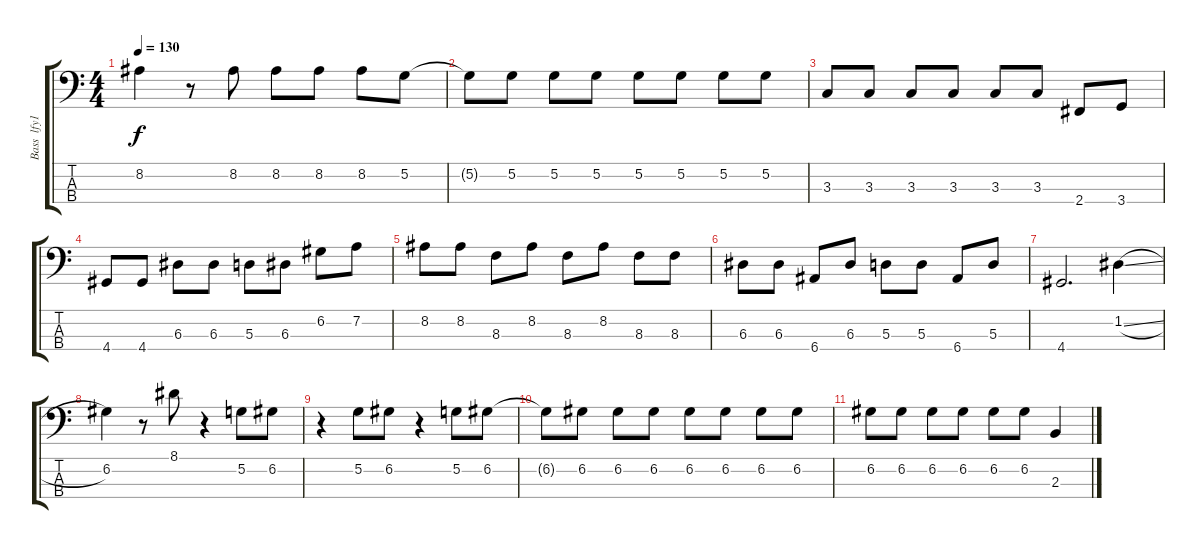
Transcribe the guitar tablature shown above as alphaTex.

\track ("Bass  lfy1994" "Bass  lfy1") {instrument electricbassfinger}
\staff {score tabs}
\tuning (G2 D2 A1 E1) {hide}
\ts (4 4)
\tempo 130
\clef f4
\ks c
8.2.4{dy f} r.8 8.2.8 8.2.8 8.2.8 8.2.8 5.2.8 |
5.2{t}.8 5.2.8 5.2.8 5.2.8 5.2.8 5.2.8 5.2.8 5.2.8 |
3.3.8 3.3.8 3.3.8 3.3.8 3.3.8 3.3.8 2.4.8 3.4.8 |
4.4.8 4.4.8 6.3.8 6.3.8 5.3.8 6.3.8 6.2.8 7.2.8 |
8.2.8 8.2.8 8.3.8 8.2.8 8.3.8 8.2.8 8.3.8 8.3.8 |
6.3.8 6.3.8 6.4.8 6.3.8 5.3.8 5.3.8 6.4.8 5.3.8 |
4.4.2{d} 1.2{sl}.4 |
6.2.4 r.8 8.1.8 r.4 5.2.8 6.2.8 |
r.4 5.2.8 6.2.8 r.4 5.2.8 6.2.8 |
6.2{t}.8 6.2.8 6.2.8 6.2.8 6.2.8 6.2.8 6.2.8 6.2.8 |
6.2.8 6.2.8 6.2.8 6.2.8 6.2.8 6.2.8 2.3.4
